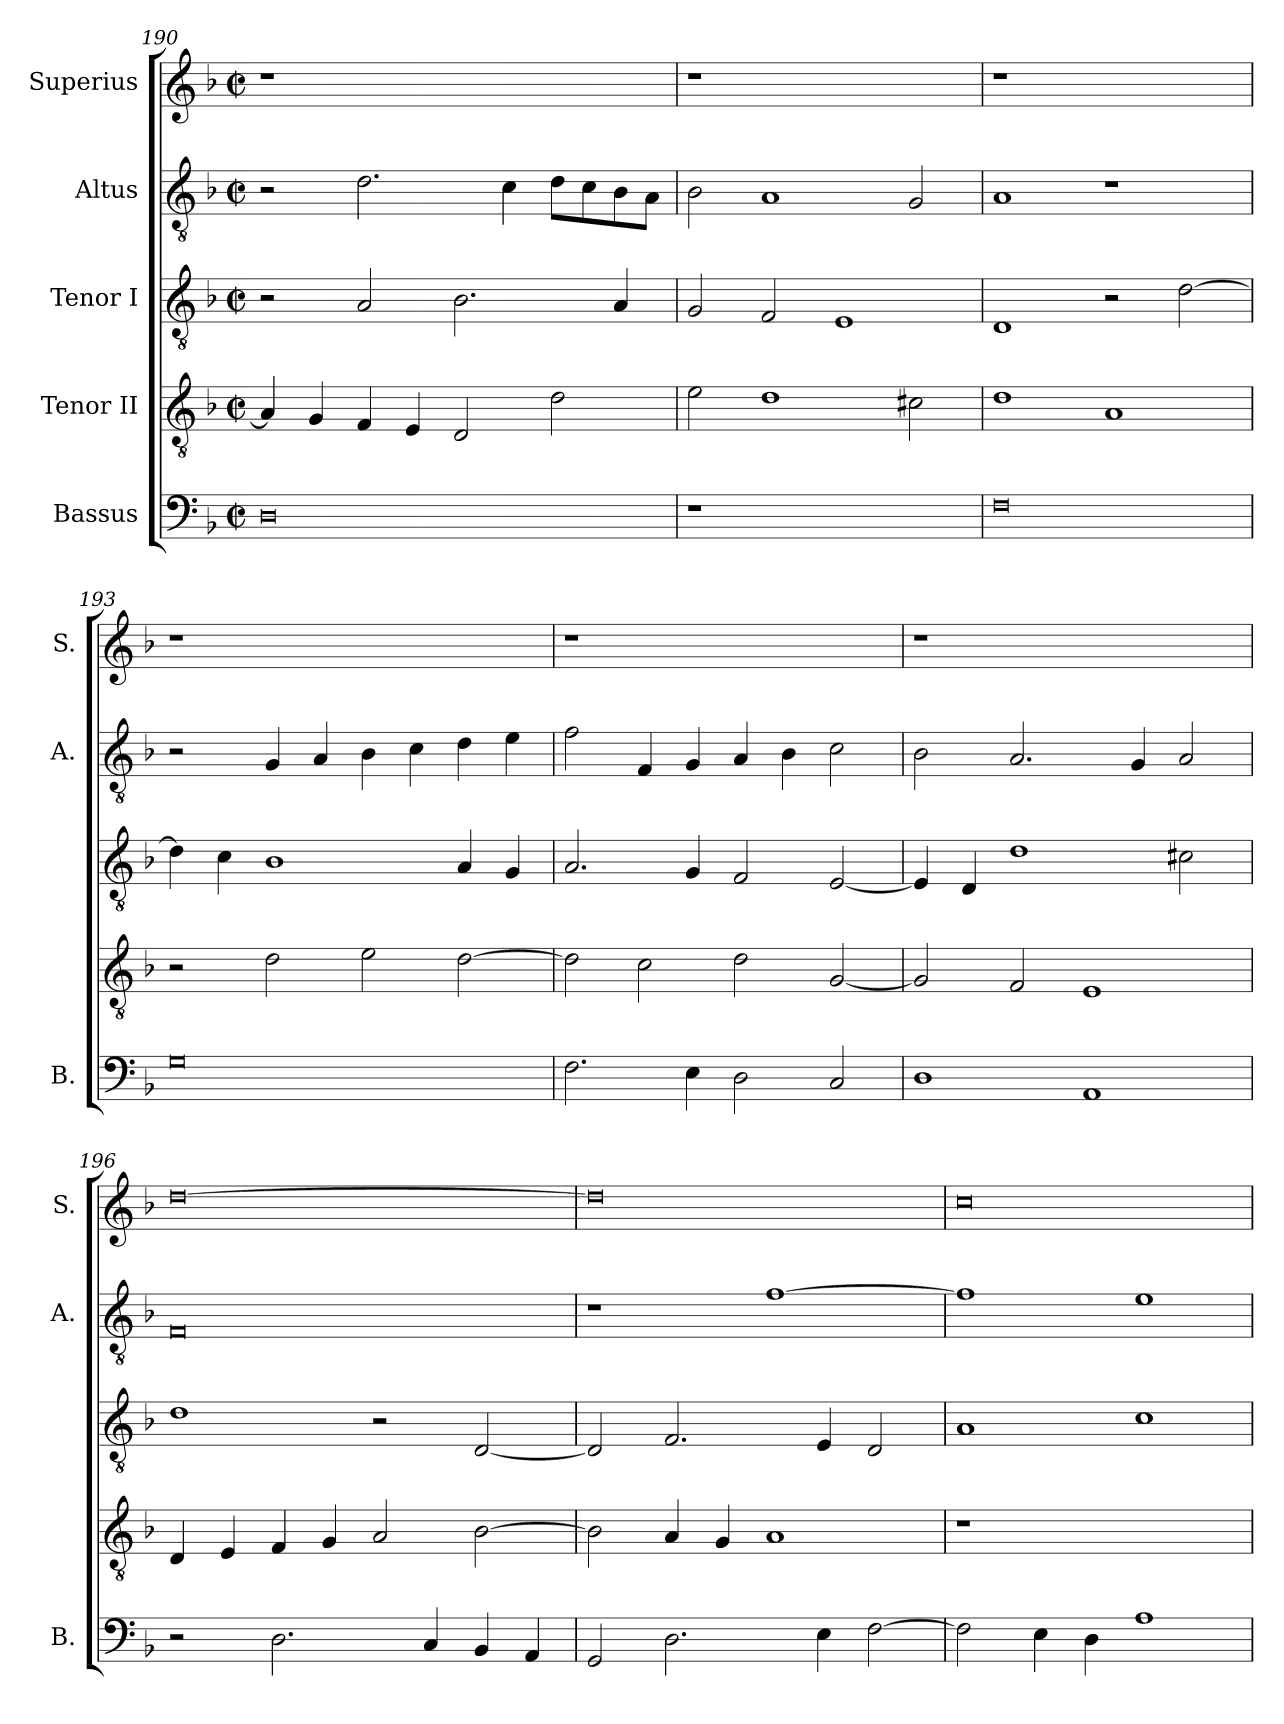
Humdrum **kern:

**kern	**kern	**kern	**kern	**kern
*part5	*part4	*part3	*part2	*part1
*staff5	*staff4	*staff3	*staff2	*staff1
*I"Bassus	*I"Tenor II	*I"Tenor I	*I"Altus	*I"Superius
*I'B.	*	*	*I'A.	*I'S.
*clefF4	*clefGv2	*clefGv2	*clefGv2	*clefG2
*	*ITrd7c12	*ITrd7c12	*ITrd7c12	*
*k[b-]	*k[b-]	*k[b-]	*k[b-]	*k[b-]
*F:	*F:	*F:	*F:	*F:
*M2/2	*M2/2	*M2/2	*M2/2	*M2/2
*met(c|)	*met(c|)	*met(c|)	*met(c|)	*met(c|)
=190	=190	=190	=190	=190
!	!	!	!	!LO:N:vis=1
0Di	4AAi/]	2r	2r	1r
.	4GGi/	.	.	.
.	4FFi/	2AAi/	2.Di\	.
.	4EEi/	.	.	.
.	2DDi/	2.BB-i\	.	1ryy
.	.	.	4Ci\	.
.	2Di\	.	8Di\L	.
.	.	.	8Ci\	.
.	.	4AAi/	8BB-i\	.
.	.	.	8AAi\J	.
=191	=191	=191	=191	=191
!LO:N:vis=1	!	!	!	!LO:N:vis=1
1r	2Ei\	2GGi/	2BB-i\	1r
.	1Di	2FFi/	1AAi	.
1ryy	.	1EEi	.	1ryy
.	2C#Xi\	.	2GGi/	.
!!LO:PB:g=z
=192	=192	=192	=192	=192
!	!	!	!	!LO:N:vis=1
0Fi	1Di	1DDi	1AAi	1r
.	1AAi	2r	1r	1ryy
.	.	[>2Di\	.	.
=193	=193	=193	=193	=193
!	!	!	!	!LO:N:vis=1
0Gi	2r	4Di\]	2r	1r
.	.	4Ci\	.	.
.	2Di\	1BB-i	4GGi/	.
.	.	.	4AAi/	.
.	2Ei\	.	4BB-i\	1ryy
.	.	.	4Ci\	.
.	[>2Di\	4AAi/	4Di\	.
.	.	4GGi/	4Ei\	.
=194	=194	=194	=194	=194
!	!	!	!	!LO:N:vis=1
2.Fi\	2Di\]	2.AAi/	2Fi\	1r
.	2Ci\	.	4FFi/	.
4Ei\	.	4GGi/	4GGi/	.
2Di\	2Di\	2FFi/	4AAi/	1ryy
.	.	.	4BB-i\	.
2Ci/	[<2GGi/	[<2EEi/	2Ci\	.
=195	=195	=195	=195	=195
!	!	!	!	!LO:N:vis=1
1Di	2GGi/]	4EEi/]	2BB-i\	1r
.	.	4DDi/	.	.
.	2FFi/	1Di	2.AAi/	.
1AAi	1EEi	.	.	1ryy
.	.	.	4GGi/	.
.	.	2C#Xi\	2AAi/	.
!!LO:LB:g=z
=196	=196	=196	=196	=196
2r	4DDi/	1Di	0FFi	[>0ddi
.	4EEi/	.	.	.
2.Di\	4FFi/	.	.	.
.	4GGi/	.	.	.
.	2AAi/	2r	.	.
4Ci/	.	.	.	.
4BB-i/	[>2BB-i\	[<2DDi/	.	.
4AAi/	.	.	.	.
=197	=197	=197	=197	=197
2GGi/	2BB-i\]	2DDi/]	1r	0ddi]
2.Di\	4AAi/	2.FFi/	.	.
.	4GGi/	.	.	.
.	1AAi	.	[>1Fi	.
4Ei\	.	4EEi/	.	.
[>2Fi\	.	2DDi/	.	.
=198	=198	=198	=198	=198
!	!LO:N:vis=1	!	!	!
2Fi\]	1r	1AAi	1Fi]	0cci
4Ei\	.	.	.	.
4Di\	.	.	.	.
1Ai	1ryy	1Ci	1Ei	.
=	=	=	=	=
*-	*-	*-	*-	*-
